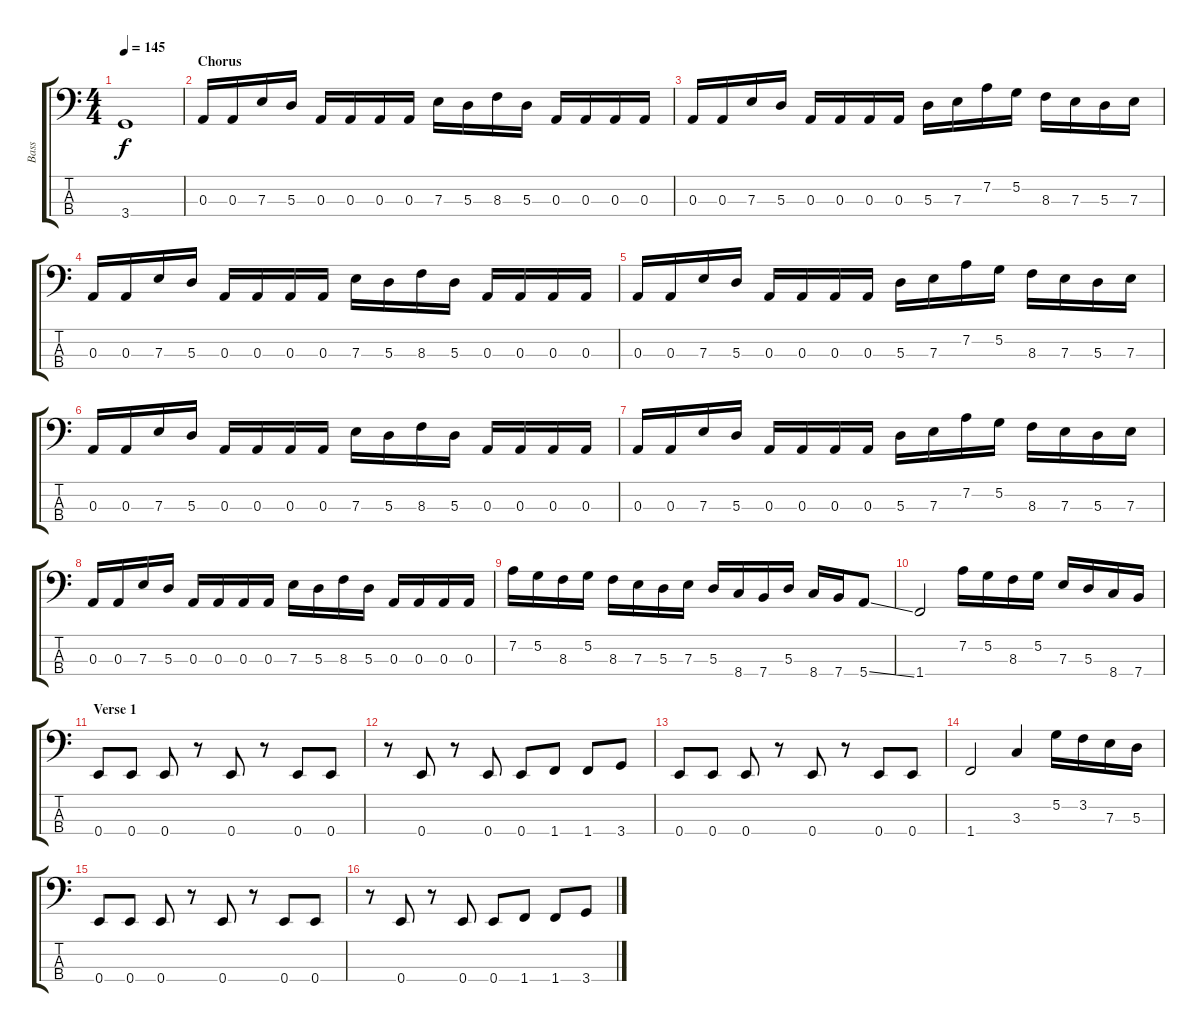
\track ("Bass" "Bass") {instrument electricbassfinger}
\staff {score tabs}
\tuning (G2 D2 A1 E1) {hide}
\ts (4 4)
\tempo 145
\clef f4
\ks c
3.4.1{dy f} |
\section ("" "Chorus")
0.3.16 0.3.16 7.3.16 5.3.16 0.3.16 0.3.16 0.3.16 0.3.16 7.3.16 5.3.16 8.3.16 5.3.16 0.3.16 0.3.16 0.3.16 0.3.16 |
0.3.16 0.3.16 7.3.16 5.3.16 0.3.16 0.3.16 0.3.16 0.3.16 5.3.16 7.3.16 7.2.16 5.2.16 8.3.16 7.3.16 5.3.16 7.3.16 |
0.3.16 0.3.16 7.3.16 5.3.16 0.3.16 0.3.16 0.3.16 0.3.16 7.3.16 5.3.16 8.3.16 5.3.16 0.3.16 0.3.16 0.3.16 0.3.16 |
0.3.16 0.3.16 7.3.16 5.3.16 0.3.16 0.3.16 0.3.16 0.3.16 5.3.16 7.3.16 7.2.16 5.2.16 8.3.16 7.3.16 5.3.16 7.3.16 |
0.3.16 0.3.16 7.3.16 5.3.16 0.3.16 0.3.16 0.3.16 0.3.16 7.3.16 5.3.16 8.3.16 5.3.16 0.3.16 0.3.16 0.3.16 0.3.16 |
0.3.16 0.3.16 7.3.16 5.3.16 0.3.16 0.3.16 0.3.16 0.3.16 5.3.16 7.3.16 7.2.16 5.2.16 8.3.16 7.3.16 5.3.16 7.3.16 |
0.3.16 0.3.16 7.3.16 5.3.16 0.3.16 0.3.16 0.3.16 0.3.16 7.3.16 5.3.16 8.3.16 5.3.16 0.3.16 0.3.16 0.3.16 0.3.16 |
7.2.16 5.2.16 8.3.16 5.2.16 8.3.16 7.3.16 5.3.16 7.3.16 5.3.16 8.4.16 7.4.16 5.3.16 8.4.16 7.4.16 5.4{ss}.8 |
1.4.2 7.2.16 5.2.16 8.3.16 5.2.16 7.3.16 5.3.16 8.4.16 7.4.16 |
\section ("" "Verse 1")
0.4.8 0.4.8 0.4.8 r.8 0.4.8 r.8 0.4.8 0.4.8 |
r.8 0.4.8 r.8 0.4.8 0.4.8 1.4.8 1.4.8 3.4.8 |
0.4.8 0.4.8 0.4.8 r.8 0.4.8 r.8 0.4.8 0.4.8 |
1.4.2 3.3.4 5.2.16 3.2.16 7.3.16 5.3.16 |
0.4.8 0.4.8 0.4.8 r.8 0.4.8 r.8 0.4.8 0.4.8 |
r.8 0.4.8 r.8 0.4.8 0.4.8 1.4.8 1.4.8 3.4.8
